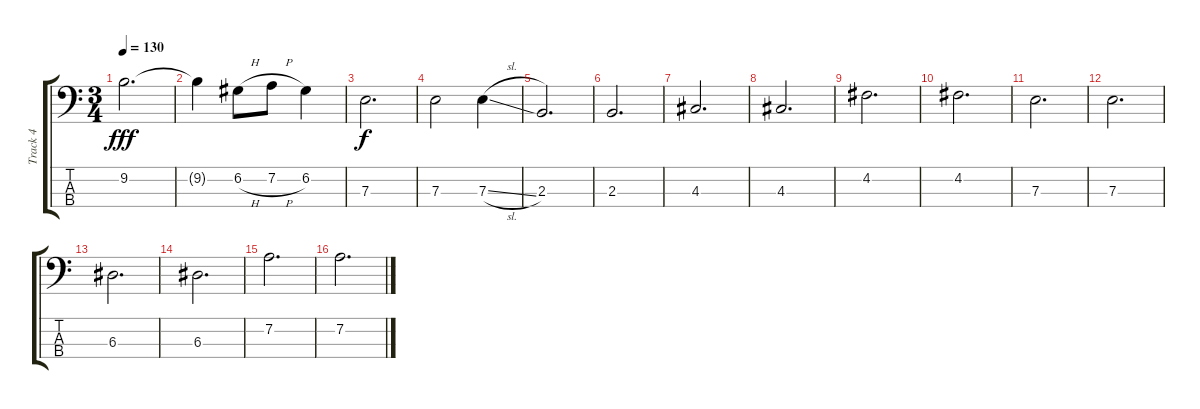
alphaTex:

\track ("Track 4" "Track 4") {instrument electricbassfinger}
\staff {score tabs}
\tuning (G2 D2 A1 E1) {hide}
\ts (3 4)
\tempo 130
\clef f4
\ks c
9.2{t}.2{d dy fff} |
9.2{t}.4 6.2{h}.8 7.2{h}.8 6.2.4 |
7.3.2{d dy f} |
7.3.2 7.3{sl}.4 |
2.3.2{d} |
2.3.2{d} |
4.3.2{d} |
4.3.2{d} |
4.2.2{d} |
4.2.2{d} |
7.3.2{d} |
7.3.2{d} |
6.3.2{d} |
6.3.2{d} |
7.2.2{d} |
7.2.2{d}
